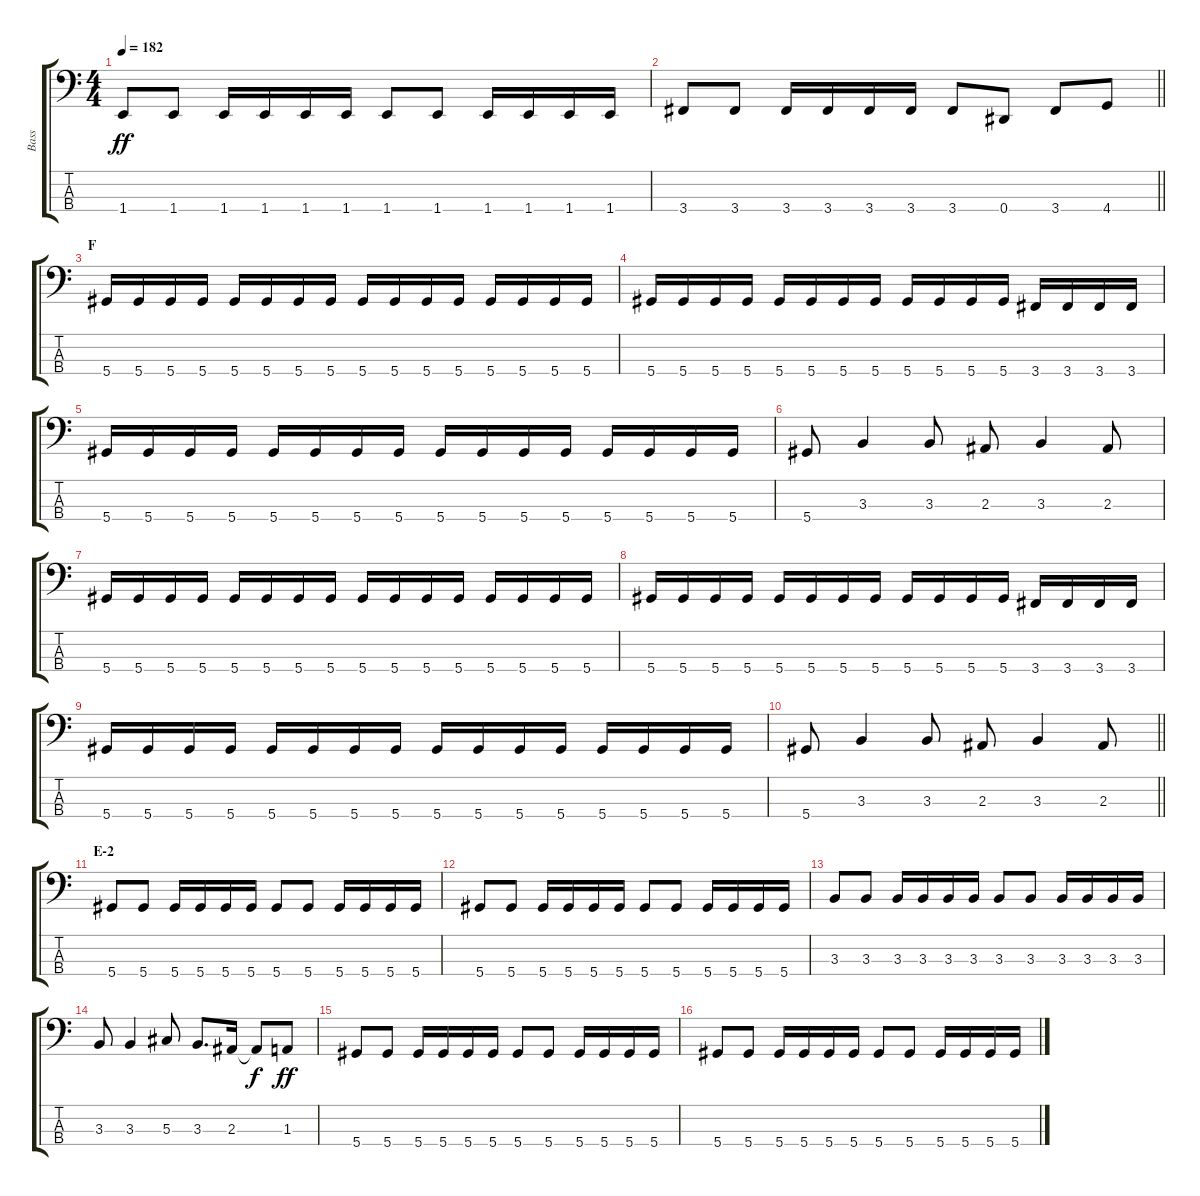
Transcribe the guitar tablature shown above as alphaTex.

\track ("Bass" "Bass") {instrument electricbasspick}
\staff {score tabs}
\tuning (Gb2 Db2 Ab1 Eb1) {hide}
\ts (4 4)
\tempo 182
\clef f4
\ks c
1.4.8{dy ff} 1.4.8 1.4.16 1.4.16 1.4.16 1.4.16 1.4.8 1.4.8 1.4.16 1.4.16 1.4.16 1.4.16 |
\barLineRight lightlight
3.4.8 3.4.8 3.4.16 3.4.16 3.4.16 3.4.16 3.4.8 0.4.8 3.4.8 4.4.8 |
\section ("" "F")
5.4.16 5.4.16 5.4.16 5.4.16 5.4.16 5.4.16 5.4.16 5.4.16 5.4.16 5.4.16 5.4.16 5.4.16 5.4.16 5.4.16 5.4.16 5.4.16 |
5.4.16 5.4.16 5.4.16 5.4.16 5.4.16 5.4.16 5.4.16 5.4.16 5.4.16 5.4.16 5.4.16 5.4.16 3.4.16 3.4.16 3.4.16 3.4.16 |
5.4.16 5.4.16 5.4.16 5.4.16 5.4.16 5.4.16 5.4.16 5.4.16 5.4.16 5.4.16 5.4.16 5.4.16 5.4.16 5.4.16 5.4.16 5.4.16 |
5.4.8 3.3.4 3.3.8 2.3.8 3.3.4 2.3.8 |
5.4.16 5.4.16 5.4.16 5.4.16 5.4.16 5.4.16 5.4.16 5.4.16 5.4.16 5.4.16 5.4.16 5.4.16 5.4.16 5.4.16 5.4.16 5.4.16 |
5.4.16 5.4.16 5.4.16 5.4.16 5.4.16 5.4.16 5.4.16 5.4.16 5.4.16 5.4.16 5.4.16 5.4.16 3.4.16 3.4.16 3.4.16 3.4.16 |
5.4.16 5.4.16 5.4.16 5.4.16 5.4.16 5.4.16 5.4.16 5.4.16 5.4.16 5.4.16 5.4.16 5.4.16 5.4.16 5.4.16 5.4.16 5.4.16 |
\barLineRight lightlight
5.4.8 3.3.4 3.3.8 2.3.8 3.3.4 2.3.8 |
\section ("" "E-2")
5.4.8 5.4.8 5.4.16 5.4.16 5.4.16 5.4.16 5.4.8 5.4.8 5.4.16 5.4.16 5.4.16 5.4.16 |
5.4.8 5.4.8 5.4.16 5.4.16 5.4.16 5.4.16 5.4.8 5.4.8 5.4.16 5.4.16 5.4.16 5.4.16 |
3.3.8 3.3.8 3.3.16 3.3.16 3.3.16 3.3.16 3.3.8 3.3.8 3.3.16 3.3.16 3.3.16 3.3.16 |
3.3.8 3.3.4 5.3.8 3.3.8{d} 2.3.16 2.3{t}.8{dy f} 1.3.8{dy ff} |
5.4.8 5.4.8 5.4.16 5.4.16 5.4.16 5.4.16 5.4.8 5.4.8 5.4.16 5.4.16 5.4.16 5.4.16 |
5.4.8 5.4.8 5.4.16 5.4.16 5.4.16 5.4.16 5.4.8 5.4.8 5.4.16 5.4.16 5.4.16 5.4.16
